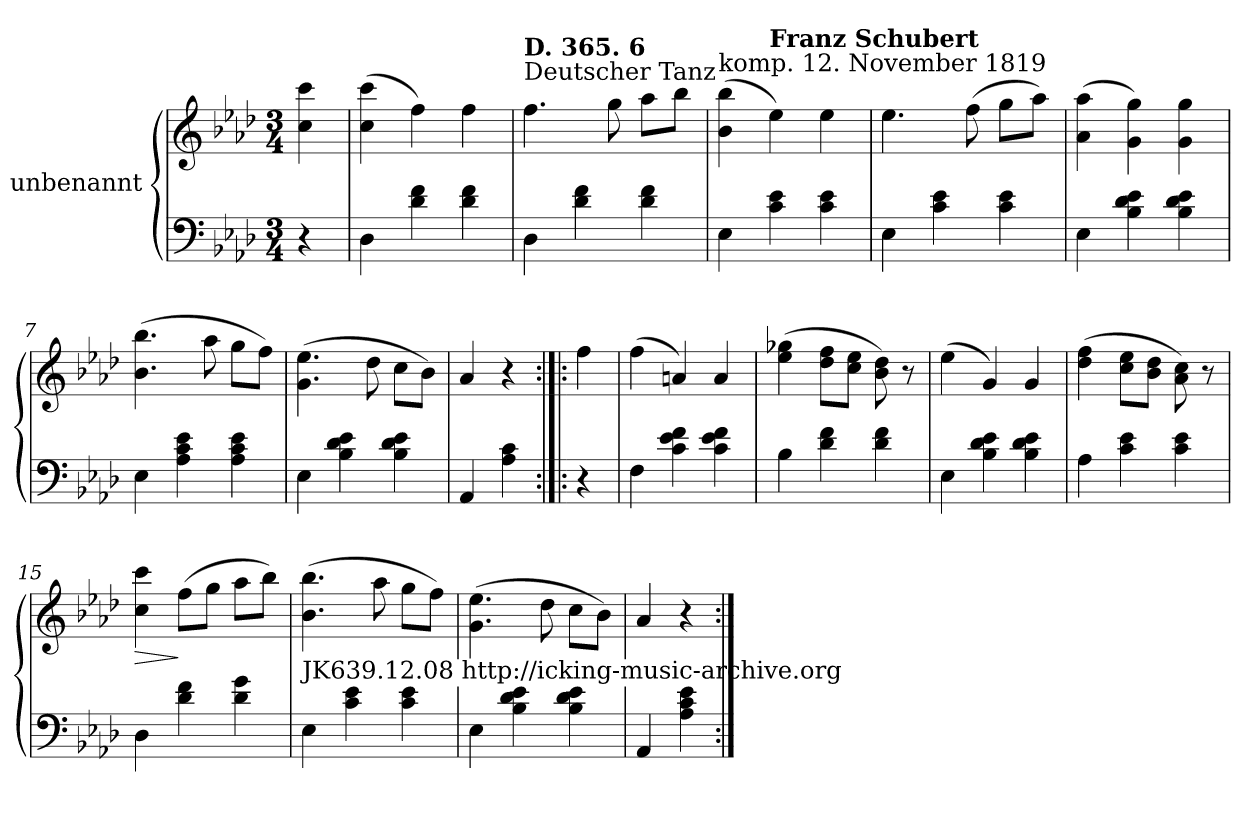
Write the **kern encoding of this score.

**kern	**kern	**dynam
*part1	*part1	*part1
*staff2	*staff1	*staff1/2
*I"unbenannt	*	*
*clefF4	*clefG2	*
*k[b-e-a-d-]	*k[b-e-a-d-]	*
*M3/4	*M3/4	*
=1	=1	=1
4r	4cc\ 4ccc\	.
=2	=2	=2
4D-\	(4cc\ 4ccc\	.
4d-\ 4f\	4ff\)	.
4d-\ 4f\	4ff\	.
=3	=3	=3
!	!LO:TX:a:t=Deutscher Tanz	!
!	!LO:TX:a:B:t=D. 365. 6	!
4D-\	4.ff\	.
4d-\ 4f\	.	.
.	8gg\	.
4d-\ 4f\	8aa-\L	.
.	8bb-\J	.
=4	=4	=4
!	!LO:TX:a:t=komp. 12. November 1819	!
4E-\	(4b-\ 4bb-\	.
!	!LO:TX:a:B:t=Franz Schubert	!
4c\ 4e-\	4ee-\)	.
4c\ 4e-\	4ee-\	.
!!LO:LB:g=z
=5	=5	=5
4E-\	4.ee-\	.
4c\ 4e-\	.	.
.	(8ff\	.
4c\ 4e-\	8gg\L	.
.	8aa-\J)	.
=6	=6	=6
4E-\	(4a-\ 4aa-\	.
4B-\ 4d-\ 4e-\	4g\ 4gg\)	.
4B-\ 4d-\ 4e-\	4g\ 4gg\	.
=7	=7	=7
4E-\	(4.b-\ 4.bb-\	.
4A-\ 4c\ 4e-\	.	.
.	8aa-\	.
4A-\ 4c\ 4e-\	8gg\L	.
.	8ff\J)	.
=8	=8	=8
4E-\	(4.g\ 4.ee-\	.
4B-\ 4d-\ 4e-\	.	.
.	8dd-\	.
4B-\ 4d-\ 4e-\	8cc\L	.
.	8b-\J)	.
=9	=9	=9
4AA-/	4a-/	.
4A-\ 4c\	4r	.
!!LO:LB:g=z
=10:|!|:	=10:|!|:	=10:|!|:
4r	4ff\	.
=11	=11	=11
4F\	(4ff\	.
4c\ 4e-\ 4f\	4an/)	.
4c\ 4e-\ 4f\	4a/	.
=12	=12	=12
4B-\	(4ee-\ 4gg-X\	.
4d-\ 4f\	8dd-\ 8ff\L	.
.	8cc\ 8ee-\J	.
4d-\ 4f\	8b-\ 8dd-\)	.
.	8r	.
=13	=13	=13
4E-\	(4ee-\	.
4B-\ 4d-\ 4e-\	4g/)	.
4B-\ 4d-\ 4e-\	4g/	.
=14	=14	=14
4A-\	(4dd-\ 4ff\	.
4c\ 4e-\	8cc\ 8ee-\L	.
.	8b-\ 8dd-\J	.
4c\ 4e-\	8a-\ 8cc\)	.
.	8r	.
!!LO:LB:g=z
=15	=15	=15
!	!	!LO:HP:b
4D-\	4cc\ 4ccc\	>
4d-\ 4f\	(8ff\L	]
.	8gg\J	.
4d-\ 4g\	8aa-\L	.
.	8bb-\J)	.
=16	=16	=16
!LO:TX:a:t=JK639.12.08 http&colon;//icking-music-archive.org	!	!
4E-\	(4.b-\ 4.bb-\	.
4c\ 4e-\	.	.
.	8aa-\	.
4c\ 4e-\	8gg\L	.
.	8ff\J)	.
=17	=17	=17
4E-\	(4.g\ 4.ee-\	.
4B-\ 4d-\ 4e-\	.	.
.	8dd-\	.
4B-\ 4d-\ 4e-\	8cc\L	.
.	8b-\J)	.
=18	=18	=18
4AA-/	4a-/	.
4A-\ 4c\ 4e-\	4r	.
=:|!	=:|!	=:|!
*-	*-	*-
